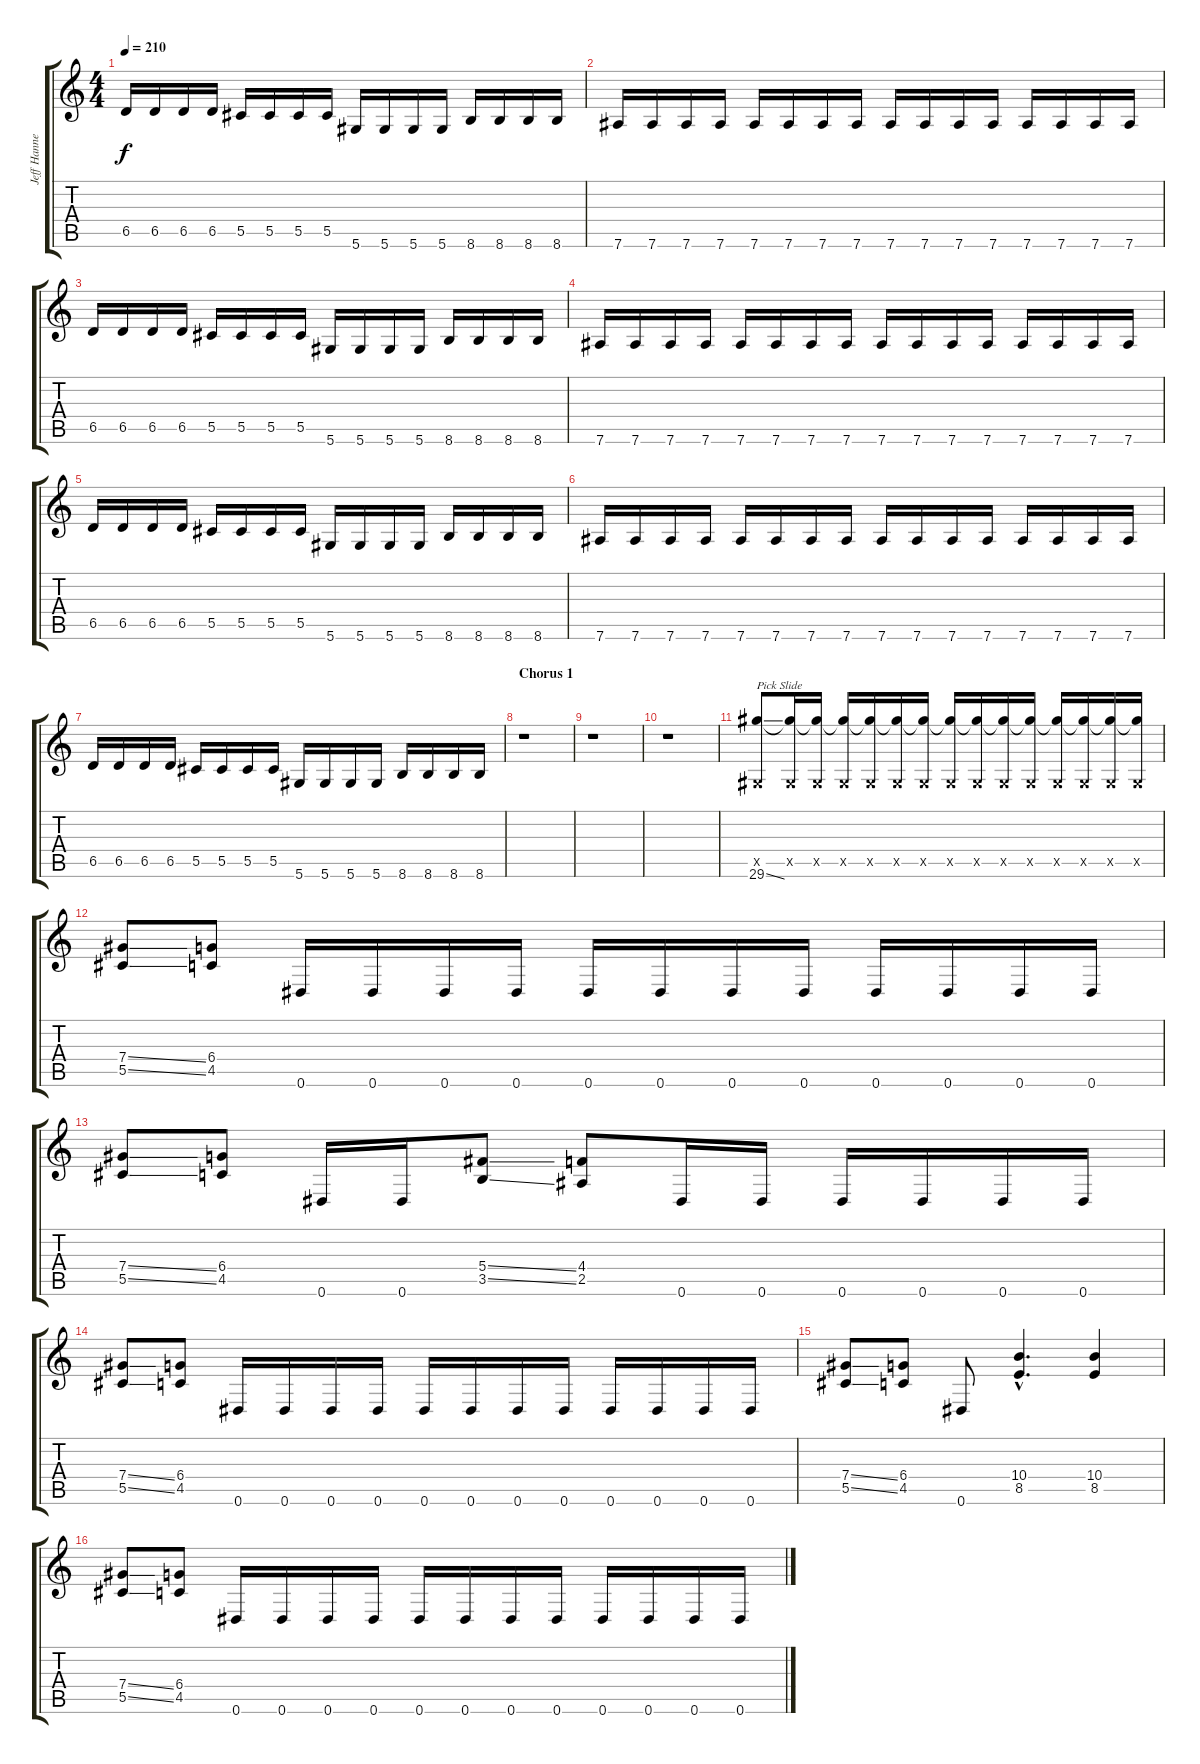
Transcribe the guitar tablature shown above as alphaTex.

\track ("Jeff Hanneman" "Jeff Hanne") {instrument distortionguitar}
\staff {score tabs}
\tuning (Eb4 Bb3 Gb3 Db3 Ab2 Eb2) {hide}
\ts (4 4)
\tempo 210
\clef g2
\ks c
6.5.16{dy f} 6.5.16 6.5.16 6.5.16 5.5.16 5.5.16 5.5.16 5.5.16 5.6.16 5.6.16 5.6.16 5.6.16 8.6.16 8.6.16 8.6.16 8.6.16 |
7.6.16 7.6.16 7.6.16 7.6.16 7.6.16 7.6.16 7.6.16 7.6.16 7.6.16 7.6.16 7.6.16 7.6.16 7.6.16 7.6.16 7.6.16 7.6.16 |
6.5.16 6.5.16 6.5.16 6.5.16 5.5.16 5.5.16 5.5.16 5.5.16 5.6.16 5.6.16 5.6.16 5.6.16 8.6.16 8.6.16 8.6.16 8.6.16 |
7.6.16 7.6.16 7.6.16 7.6.16 7.6.16 7.6.16 7.6.16 7.6.16 7.6.16 7.6.16 7.6.16 7.6.16 7.6.16 7.6.16 7.6.16 7.6.16 |
6.5.16 6.5.16 6.5.16 6.5.16 5.5.16 5.5.16 5.5.16 5.5.16 5.6.16 5.6.16 5.6.16 5.6.16 8.6.16 8.6.16 8.6.16 8.6.16 |
7.6.16 7.6.16 7.6.16 7.6.16 7.6.16 7.6.16 7.6.16 7.6.16 7.6.16 7.6.16 7.6.16 7.6.16 7.6.16 7.6.16 7.6.16 7.6.16 |
6.5.16 6.5.16 6.5.16 6.5.16 5.5.16 5.5.16 5.5.16 5.5.16 5.6.16 5.6.16 5.6.16 5.6.16 8.6.16 8.6.16 8.6.16 8.6.16 |
\section ("" "Chorus 1")
r.1 |
r.1 |
r.1 |
(0.5{x} 29.6{ss}).8{txt "Pick Slide" instrument guitarharmonics} (0.5{x} 29.6{t}).16 (0.5{x} 29.6{t}).16 (0.5{x} 29.6{t}).16 (0.5{x} 29.6{t}).16 (0.5{x} 29.6{t}).16 (0.5{x} 29.6{t}).16 (0.5{x} 29.6{t}).16 (0.5{x} 29.6{t}).16 (0.5{x} 29.6{t}).16 (0.5{x} 29.6{t}).16 (0.5{x} 29.6{t}).16 (0.5{x} 29.6{t}).16 (0.5{x} 29.6{t}).16 (0.5{x} 29.6{t}).16 |
(7.4{ss} 5.5{ss}).8{instrument distortionguitar} (6.4 4.5).8 0.6.16 0.6.16 0.6.16 0.6.16 0.6.16 0.6.16 0.6.16 0.6.16 0.6.16 0.6.16 0.6.16 0.6.16 |
(7.4{ss} 5.5{ss}).8 (6.4 4.5).8 0.6.16 0.6.16 (5.4{ss} 3.5{ss}).8 (4.4 2.5).8 0.6.16 0.6.16 0.6.16 0.6.16 0.6.16 0.6.16 |
(7.4{ss} 5.5{ss}).8 (6.4 4.5).8 0.6.16 0.6.16 0.6.16 0.6.16 0.6.16 0.6.16 0.6.16 0.6.16 0.6.16 0.6.16 0.6.16 0.6.16 |
(7.4{ss} 5.5{ss}).8 (6.4 4.5).8 0.6.8 (10.4{hac} 8.5{hac}).4{d} (10.4 8.5).4 |
(7.4{ss} 5.5{ss}).8 (6.4 4.5).8 0.6.16 0.6.16 0.6.16 0.6.16 0.6.16 0.6.16 0.6.16 0.6.16 0.6.16 0.6.16 0.6.16 0.6.16
